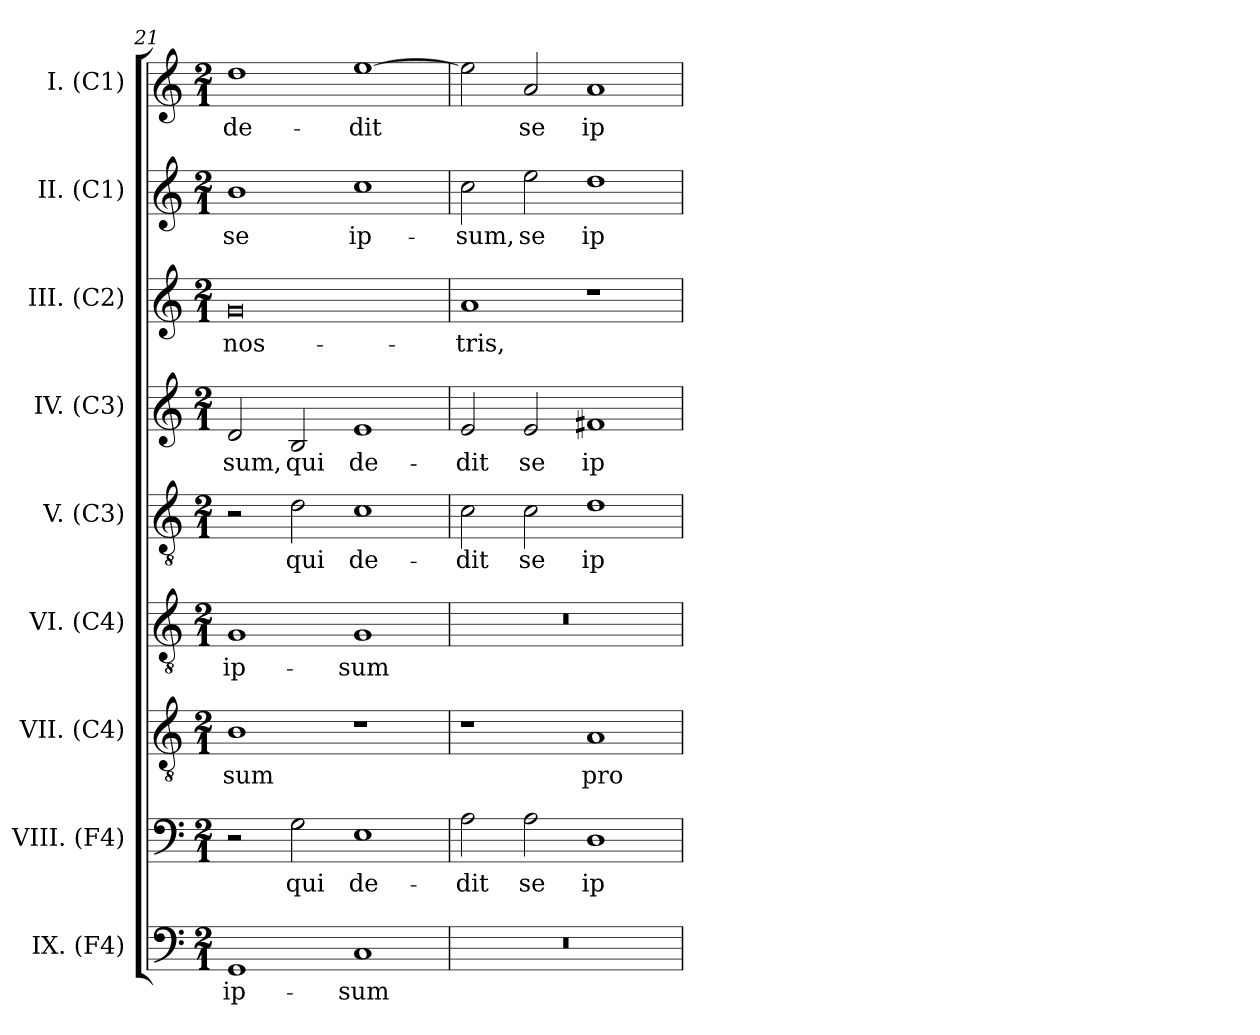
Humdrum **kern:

**kern	**text	**kern	**text	**kern	**text	**kern	**text	**kern	**text	**kern	**text	**kern	**text	**kern	**text	**kern	**text
*part9	*part9	*part8	*part8	*part7	*part7	*part6	*part6	*part5	*part5	*part4	*part4	*part3	*part3	*part2	*part2	*part1	*part1
*staff9	*staff9	*staff8	*staff8	*staff7	*staff7	*staff6	*staff6	*staff5	*staff5	*staff4	*staff4	*staff3	*staff3	*staff2	*staff2	*staff1	*staff1
*I"IX. (F4)	*	*I"VIII. (F4)	*	*I"VII. (C4)	*	*I"VI. (C4)	*	*I"V. (C3)	*	*I"IV. (C3)	*	*I"III. (C2)	*	*I"II. (C1)	*	*I"I. (C1)	*
*I'IX.	*	*I'VIII.	*	*I'VII.	*	*I'VI.	*	*I'V.	*	*I'IV.	*	*I'III.	*	*I'II.	*	*I'I.	*
!!LO:PB:g=z
*clefF4	*	*clefF4	*	*clefGv2	*	*clefGv2	*	*clefGv2	*	*clefG2	*	*clefG2	*	*clefG2	*	*clefG2	*
*	*	*	*	*	*	*	*	*ITrd7c12	*	*	*	*	*	*	*	*	*
*k[]	*	*k[]	*	*k[]	*	*k[]	*	*k[]	*	*k[]	*	*k[]	*	*k[]	*	*k[]	*
*C:	*	*C:	*	*C:	*	*C:	*	*C:	*	*C:	*	*C:	*	*C:	*	*C:	*
*M2/1	*	*M2/1	*	*M2/1	*	*M2/1	*	*M2/1	*	*M2/1	*	*M2/1	*	*M2/1	*	*M2/1	*
=21	=21	=21	=21	=21	=21	=21	=21	=21	=21	=21	=21	=21	=21	=21	=21	=21	=21
!	!LO:LY:b:color=#000000	!	!	!	!	!	!	!	!	!	!	!	!	!	!	!	!
!	!	!	!	!	!LO:LY:b:color=#000000	!	!	!	!	!	!	!	!	!	!	!	!
!	!	!	!	!	!	!	!LO:LY:b:color=#000000	!	!	!	!	!	!	!	!	!	!
!	!	!	!	!	!	!	!	!	!	!	!LO:LY:b:color=#000000	!	!	!	!	!	!
!	!	!	!	!	!	!	!	!	!	!	!	!	!LO:LY:b:color=#000000	!	!	!	!
!	!	!	!	!	!	!	!	!	!	!	!	!	!	!	!LO:LY:b:color=#000000	!	!
!	!	!	!	!	!	!	!	!	!	!	!	!	!	!	!	!	!LO:LY:b:color=#000000
1GGi	ip-	2r	.	1Bi	-sum	1Gi	ip-	2r	.	2di/	-sum,	0gi	nos-	1bi	se	1ddi	de-
!	!	!	!LO:LY:b:color=#000000	!	!	!	!	!	!	!	!	!	!	!	!	!	!
!	!	!	!	!	!	!	!	!	!LO:LY:b:color=#000000	!	!	!	!	!	!	!	!
!	!	!	!	!	!	!	!	!	!	!	!LO:LY:b:color=#000000	!	!	!	!	!	!
.	.	2Gi\	qui	.	.	.	.	2Di\	qui	2Bi/	qui	.	.	.	.	.	.
!	!LO:LY:b:color=#000000	!	!	!	!	!	!	!	!	!	!	!	!	!	!	!	!
!	!	!	!LO:LY:b:color=#000000	!	!	!	!	!	!	!	!	!	!	!	!	!	!
!	!	!	!	!	!	!	!LO:LY:b:color=#000000	!	!	!	!	!	!	!	!	!	!
!	!	!	!	!	!	!	!	!	!LO:LY:b:color=#000000	!	!	!	!	!	!	!	!
!	!	!	!	!	!	!	!	!	!	!	!LO:LY:b:color=#000000	!	!	!	!	!	!
!	!	!	!	!	!	!	!	!	!	!	!	!	!	!	!LO:LY:b:color=#000000	!	!
!	!	!	!	!	!	!	!	!	!	!	!	!	!	!	!	!	!LO:LY:b:color=#000000
1Ci	-sum	1Ei	de-	1r	.	1Gi	-sum	1Ci	de-	1ei	de-	.	.	1cci	ip-	[1eei	-dit
=22	=22	=22	=22	=22	=22	=22	=22	=22	=22	=22	=22	=22	=22	=22	=22	=22	=22
!LO:N:vis=1	!	!	!	!	!	!	!	!	!	!	!	!	!	!	!	!	!
!	!	!	!LO:LY:b:color=#000000	!	!	!LO:N:vis=1	!	!	!	!	!	!	!	!	!	!	!
!	!	!	!	!	!	!	!	!	!LO:LY:b:color=#000000	!	!	!	!	!	!	!	!
!	!	!	!	!	!	!	!	!	!	!	!LO:LY:b:color=#000000	!	!	!	!	!	!
!	!	!	!	!	!	!	!	!	!	!	!	!	!LO:LY:b:color=#000000	!	!	!	!
!	!	!	!	!	!	!	!	!	!	!	!	!	!	!	!LO:LY:b:color=#000000	!	!
0r	.	2Ai\	-dit	1r	.	0r	.	2Ci\	-dit	2ei/	-dit	1ai	-tris,	2cci\	-sum,	2eei\]	.
!	!	!	!LO:LY:b:color=#000000	!	!	!	!	!	!	!	!	!	!	!	!	!	!
!	!	!	!	!	!	!	!	!	!LO:LY:b:color=#000000	!	!	!	!	!	!	!	!
!	!	!	!	!	!	!	!	!	!	!	!LO:LY:b:color=#000000	!	!	!	!	!	!
!	!	!	!	!	!	!	!	!	!	!	!	!	!	!	!LO:LY:b:color=#000000	!	!
!	!	!	!	!	!	!	!	!	!	!	!	!	!	!	!	!	!LO:LY:b:color=#000000
.	.	2Ai\	se	.	.	.	.	2Ci\	se	2ei/	se	.	.	2eei\	se	2ai/	se
!	!	!	!LO:LY:b:color=#000000	!	!	!	!	!	!	!	!	!	!	!	!	!	!
!	!	!	!	!	!LO:LY:b:color=#000000	!	!	!	!	!	!	!	!	!	!	!	!
!	!	!	!	!	!	!	!	!	!LO:LY:b:color=#000000	!	!	!	!	!	!	!	!
!	!	!	!	!	!	!	!	!	!	!	!LO:LY:b:color=#000000	!	!	!	!	!	!
!	!	!	!	!	!	!	!	!	!	!	!	!	!	!	!LO:LY:b:color=#000000	!	!
!	!	!	!	!	!	!	!	!	!	!	!	!	!	!	!	!	!LO:LY:b:color=#000000
.	.	1Di	ip-	1Ai	pro	.	.	1Di	ip-	1f#Xi	ip-	1r	.	1ddi	ip-	1ai	ip-
=	=	=	=	=	=	=	=	=	=	=	=	=	=	=	=	=	=
*-	*-	*-	*-	*-	*-	*-	*-	*-	*-	*-	*-	*-	*-	*-	*-	*-	*-
